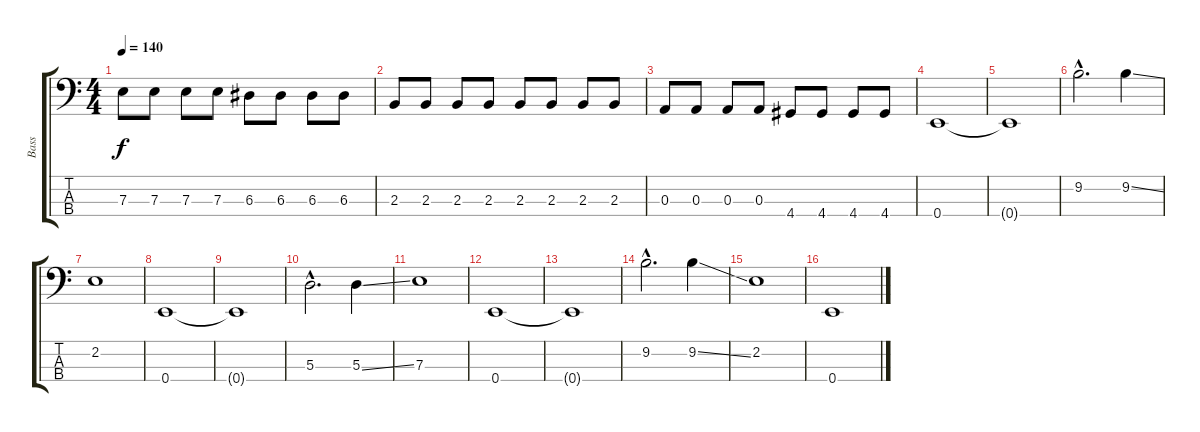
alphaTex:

\track ("Bass" "Bass") {instrument acousticguitarnylon}
\staff {score tabs}
\tuning (G2 D2 A1 E1) {hide}
\ts (4 4)
\tempo 140
\clef f4
\ks c
7.3.8{dy f} 7.3.8 7.3.8 7.3.8 6.3.8 6.3.8 6.3.8 6.3.8 |
2.3.8 2.3.8 2.3.8 2.3.8 2.3.8 2.3.8 2.3.8 2.3.8 |
0.3.8 0.3.8 0.3.8 0.3.8 4.4.8 4.4.8 4.4.8 4.4.8 |
0.4.1 |
0.4{t}.1 |
9.2{hac}.2{d} 9.2{ss}.4 |
2.2.1 |
0.4.1 |
0.4{t}.1 |
5.3{hac}.2{d} 5.3{ss}.4 |
7.3.1 |
0.4.1 |
0.4{t}.1 |
9.2{hac}.2{d} 9.2{ss}.4 |
2.2.1 |
0.4.1
